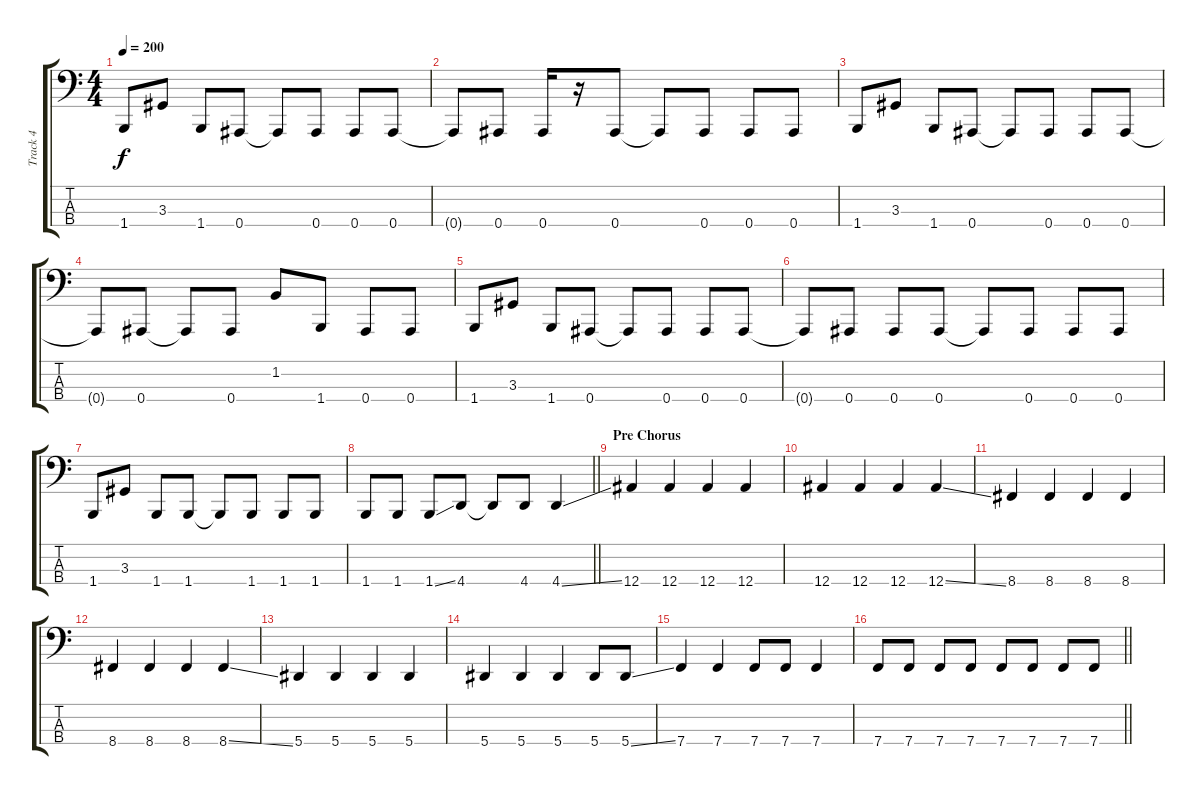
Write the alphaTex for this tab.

\track ("Track 4" "Track 4") {instrument electricbasspick}
\staff {score tabs}
\tuning (Eb2 Bb1 F1 Bb0) {hide}
\ts (4 4)
\tempo 200
\clef f4
\ks c
1.4.8{dy f} 3.3.8 1.4.8 0.4.8 0.4{t}.8 0.4.8 0.4.8 0.4.8 |
0.4{t}.8 0.4.8 0.4.16 r.16 0.4.8 0.4{t}.8 0.4.8 0.4.8 0.4.8 |
1.4.8 3.3.8 1.4.8 0.4.8 0.4{t}.8 0.4.8 0.4.8 0.4.8 |
0.4{t}.8 0.4.8 0.4{t}.8 0.4.8 1.2.8 1.4.8 0.4.8 0.4.8 |
1.4.8 3.3.8 1.4.8 0.4.8 0.4{t}.8 0.4.8 0.4.8 0.4.8 |
0.4{t}.8 0.4.8 0.4.8 0.4.8 0.4{t}.8 0.4.8 0.4.8 0.4.8 |
1.4.8 3.3.8 1.4.8 1.4.8 1.4{t}.8 1.4.8 1.4.8 1.4.8 |
\barLineRight lightlight
1.4.8 1.4.8 1.4{ss}.8 4.4.8 4.4{t}.8 4.4.8 4.4{ss}.4 |
\section ("" "Pre Chorus")
12.4.4 12.4.4 12.4.4 12.4.4 |
12.4.4 12.4.4 12.4.4 12.4{ss}.4 |
8.4.4 8.4.4 8.4.4 8.4.4 |
8.4.4 8.4.4 8.4.4 8.4{ss}.4 |
5.4.4 5.4.4 5.4.4 5.4.4 |
5.4.4 5.4.4 5.4.4 5.4.8 5.4{ss}.8 |
7.4.4 7.4.4 7.4.8 7.4.8 7.4.4 |
\barLineRight lightlight
7.4.8 7.4.8 7.4.8 7.4.8 7.4.8 7.4.8 7.4.8 7.4.8
